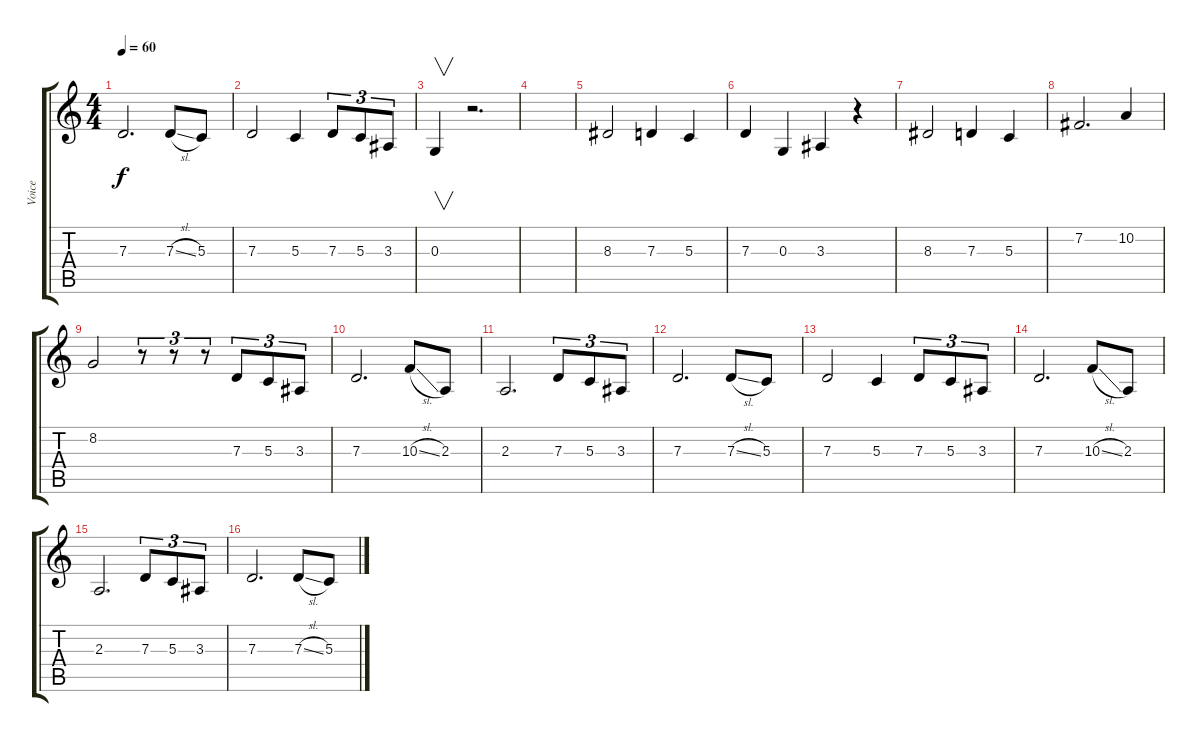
\track ("Voice" "Voice") {instrument choiraahs}
\staff {score tabs}
\tuning (E4 B3 G3 D3 A2 E2) {hide}
\ts (4 4)
\tempo 60
\clef g2
\ks c
7.3.2{d dy f} 7.3{sl}.8 5.3.8 |
7.3.2 5.3.4 7.3.8{tu (3 2)} 5.3.8{tu (3 2)} 3.3.8{tu (3 2)} |
0.3.4{v} r.2{d} |
|
8.3.2 7.3.4 5.3.4 |
7.3.4 0.3.4 3.3.4 r.4 |
8.3.2 7.3.4 5.3.4 |
7.2.2{d} 10.2.4 |
8.2.2 r.8{tu (3 2)} r.8{tu (3 2)} r.8{tu (3 2)} 7.3.8{tu (3 2)} 5.3.8{tu (3 2)} 3.3.8{tu (3 2)} |
7.3.2{d} 10.3{sl}.8 2.3.8 |
2.3.2{d} 7.3.8{tu (3 2)} 5.3.8{tu (3 2)} 3.3.8{tu (3 2)} |
7.3.2{d} 7.3{sl}.8 5.3.8 |
7.3.2 5.3.4 7.3.8{tu (3 2)} 5.3.8{tu (3 2)} 3.3.8{tu (3 2)} |
7.3.2{d} 10.3{sl}.8 2.3.8 |
2.3.2{d} 7.3.8{tu (3 2)} 5.3.8{tu (3 2)} 3.3.8{tu (3 2)} |
7.3.2{d} 7.3{sl}.8 5.3.8
